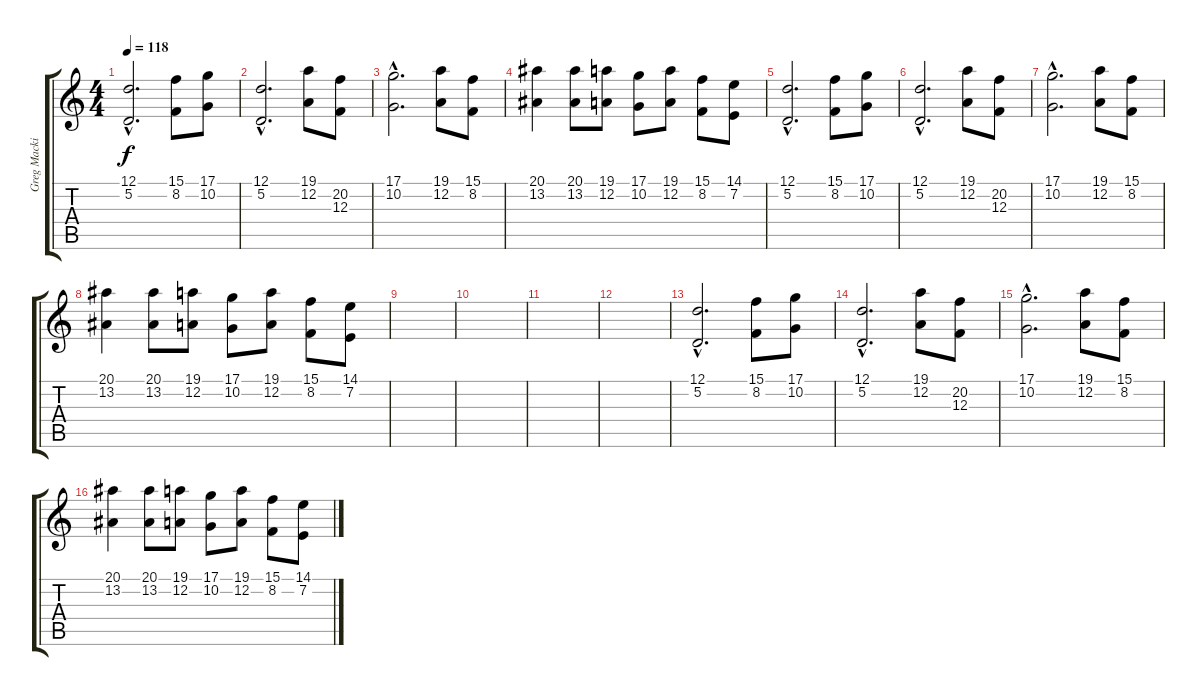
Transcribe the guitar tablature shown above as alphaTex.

\track ("Greg Mackintosh" "Greg Macki") {instrument acousticgrandpiano}
\staff {score tabs}
\tuning (D4 A3 F3 C3 G2 D2) {hide}
\ts (4 4)
\tempo 118
\clef g2
\ks c
(12.1{hac} 5.2{hac}).2{d dy f instrument acousticgrandpiano} (15.1 8.2).8 (17.1 10.2).8 |
(12.1{hac} 5.2{hac}).2{d} (19.1 12.2).8 (20.2 12.3).8 |
(17.1{hac} 10.2{hac}).2{d} (19.1 12.2).8 (15.1 8.2).8 |
(20.1 13.2).4 (20.1 13.2).8 (19.1 12.2).8 (17.1 10.2).8 (19.1 12.2).8 (15.1 8.2).8 (14.1 7.2).8 |
(12.1{hac} 5.2{hac}).2{d} (15.1 8.2).8 (17.1 10.2).8 |
(12.1{hac} 5.2{hac}).2{d} (19.1 12.2).8 (20.2 12.3).8 |
(17.1{hac} 10.2{hac}).2{d} (19.1 12.2).8 (15.1 8.2).8 |
(20.1 13.2).4 (20.1 13.2).8 (19.1 12.2).8 (17.1 10.2).8 (19.1 12.2).8 (15.1 8.2).8 (14.1 7.2).8 |
|
|
|
|
(12.1{hac} 5.2{hac}).2{d} (15.1 8.2).8 (17.1 10.2).8 |
(12.1{hac} 5.2{hac}).2{d} (19.1 12.2).8 (20.2 12.3).8 |
(17.1{hac} 10.2{hac}).2{d} (19.1 12.2).8 (15.1 8.2).8 |
(20.1 13.2).4 (20.1 13.2).8 (19.1 12.2).8 (17.1 10.2).8 (19.1 12.2).8 (15.1 8.2).8 (14.1 7.2).8
